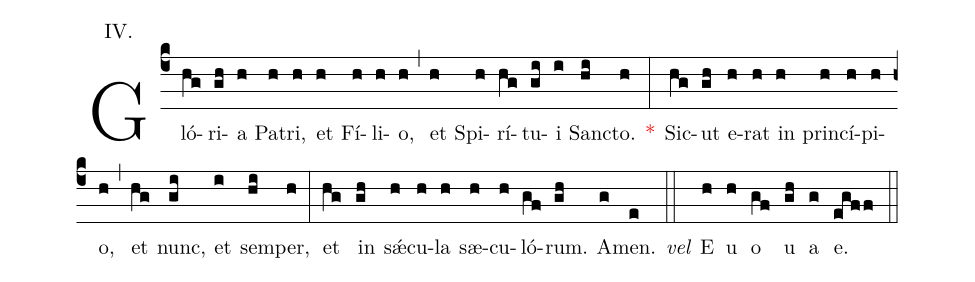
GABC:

mode:IV.;
%%
(c4) Gló(hg)ri(gh)a(h) Pa(h)tri,(h) et(h) Fí(h)li(h)o,(h) (,) et(h) Spi(h)rí(hg)tu(gi)i(i) San(hi)cto.(h) <v>\red{*}</v>(:) Sic(hg)ut(gh) e(h)rat(h) in(h) prin(h)cí(h)pi(h)o,(h) (,) et(hg) nunc,(gi) et(i) sem(hi)per,(h) (:) et(hg) in(gh) s<sp>'ae</sp>(h)cu(h)la(h) sæ(h)cu(h)ló(gf)rum.(gh) A(g)men.(e) <i>vel</i>(::) E(h) u(h) o(gf) u(gh) a(g) e.(egff) (::)
